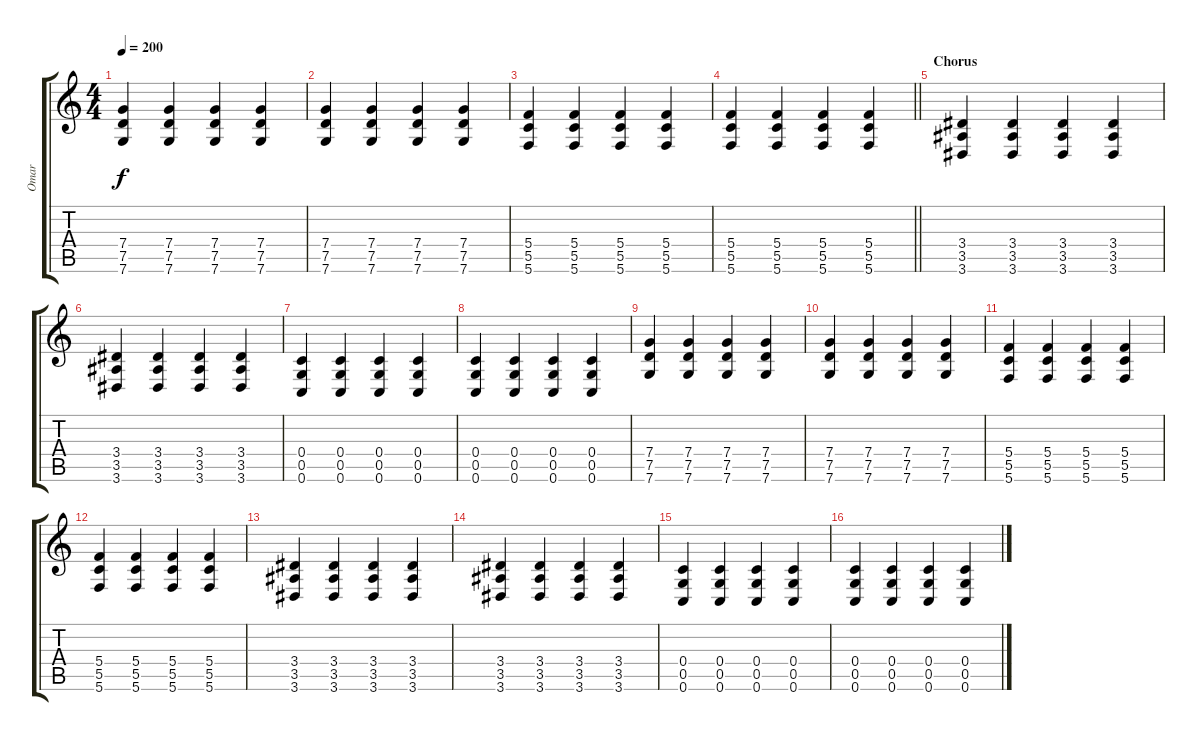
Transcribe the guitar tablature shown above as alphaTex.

\track ("Omar" "Omar") {instrument distortionguitar}
\staff {score tabs}
\tuning (D4 A3 F3 C3 G2 C2) {hide}
\ts (4 4)
\tempo 200
\clef g2
\ks c
(7.4 7.5 7.6).4{dy f} (7.4 7.5 7.6).4 (7.4 7.5 7.6).4 (7.4 7.5 7.6).4 |
(7.4 7.5 7.6).4 (7.4 7.5 7.6).4 (7.4 7.5 7.6).4 (7.4 7.5 7.6).4 |
(5.4 5.5 5.6).4 (5.4 5.5 5.6).4 (5.4 5.5 5.6).4 (5.4 5.5 5.6).4 |
\barLineRight lightlight
(5.4 5.5 5.6).4 (5.4 5.5 5.6).4 (5.4 5.5 5.6).4 (5.4 5.5 5.6).4 |
\section ("" "Chorus ")
(3.4 3.5 3.6).4{instrument distortionguitar} (3.4 3.5 3.6).4 (3.4 3.5 3.6).4 (3.4 3.5 3.6).4 |
(3.4 3.5 3.6).4 (3.4 3.5 3.6).4 (3.4 3.5 3.6).4 (3.4 3.5 3.6).4 |
(0.4 0.5 0.6).4 (0.4 0.5 0.6).4 (0.4 0.5 0.6).4 (0.4 0.5 0.6).4 |
(0.4 0.5 0.6).4 (0.4 0.5 0.6).4 (0.4 0.5 0.6).4 (0.4 0.5 0.6).4 |
(7.4 7.5 7.6).4 (7.4 7.5 7.6).4 (7.4 7.5 7.6).4 (7.4 7.5 7.6).4 |
(7.4 7.5 7.6).4 (7.4 7.5 7.6).4 (7.4 7.5 7.6).4 (7.4 7.5 7.6).4 |
(5.4 5.5 5.6).4 (5.4 5.5 5.6).4 (5.4 5.5 5.6).4 (5.4 5.5 5.6).4 |
(5.4 5.5 5.6).4 (5.4 5.5 5.6).4 (5.4 5.5 5.6).4 (5.4 5.5 5.6).4 |
(3.4 3.5 3.6).4 (3.4 3.5 3.6).4 (3.4 3.5 3.6).4 (3.4 3.5 3.6).4 |
(3.4 3.5 3.6).4 (3.4 3.5 3.6).4 (3.4 3.5 3.6).4 (3.4 3.5 3.6).4 |
(0.4 0.5 0.6).4 (0.4 0.5 0.6).4 (0.4 0.5 0.6).4 (0.4 0.5 0.6).4 |
(0.4 0.5 0.6).4 (0.4 0.5 0.6).4 (0.4 0.5 0.6).4 (0.4 0.5 0.6).4
